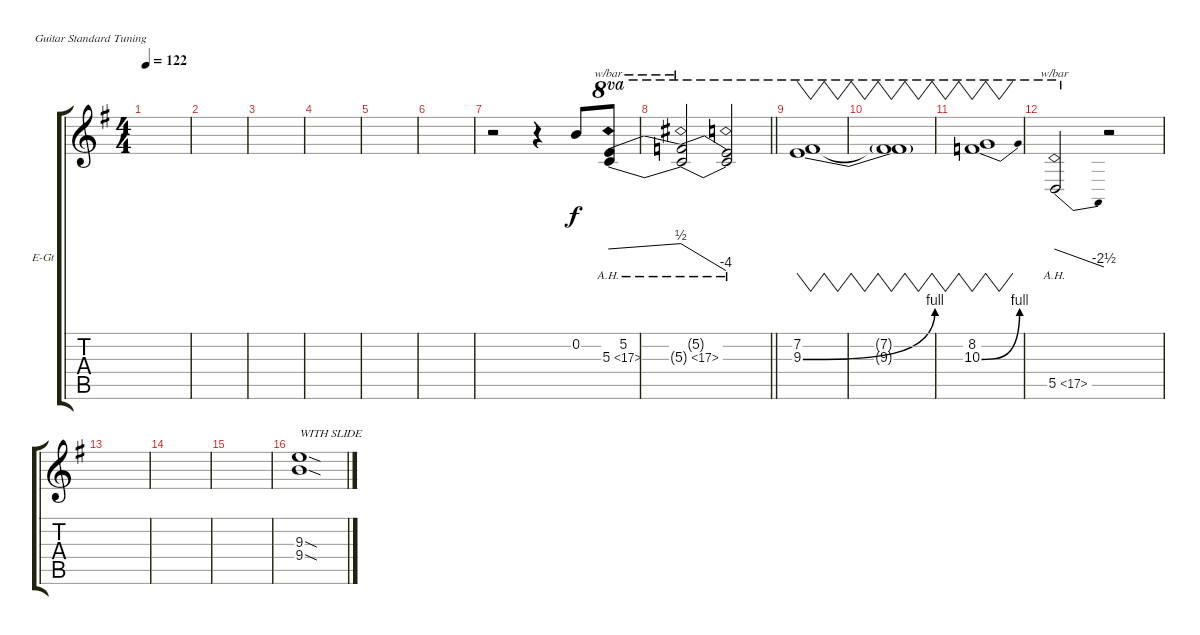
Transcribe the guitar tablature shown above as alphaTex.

\defaultSystemsLayout 4
\bracketExtendMode groupsimilarinstruments
\firstSystemTrackNameOrientation horizontal
\otherSystemsTrackNameOrientation horizontal
\track ("FILL ONE" "E-Gt") {solo instrument distortionguitar}
\staff {score tabs}
\tuning (E4 B3 G3 D3 A2 E2)
\ts (4 4)
\tempo 122
\clef g2
\ks g
|
|
|
|
|
|
r.2 r.4 0.2.8 (5.2 5.3{ah 12}).8{tbe (dive default 0 0 45 2) ot 8va} |
\barLineRight lightlight
(5.2{t} 5.3{ah 12 t}).2{tbe (dive default 0 2 42 -16) ot 8va} (5.2{t} 5.3{ah 12 t}).2{ot 8va} |
(7.2 9.3{be (bend 0 0 15 4)}).1{vw ot 8va} |
(7.2{t} 9.3{t}).1{vw ot 8va} |
(10.3{be (bend 0 0 15 4)} 8.2).1{vw ot 8va} |
5.5{ah 12}.2{tbe (dive default 0 0 44.4 -10) ot 8va} r.2 |
|
|
|
(9.3{sod} 9.4{sod}).1{txt "WITH SLIDE"}
